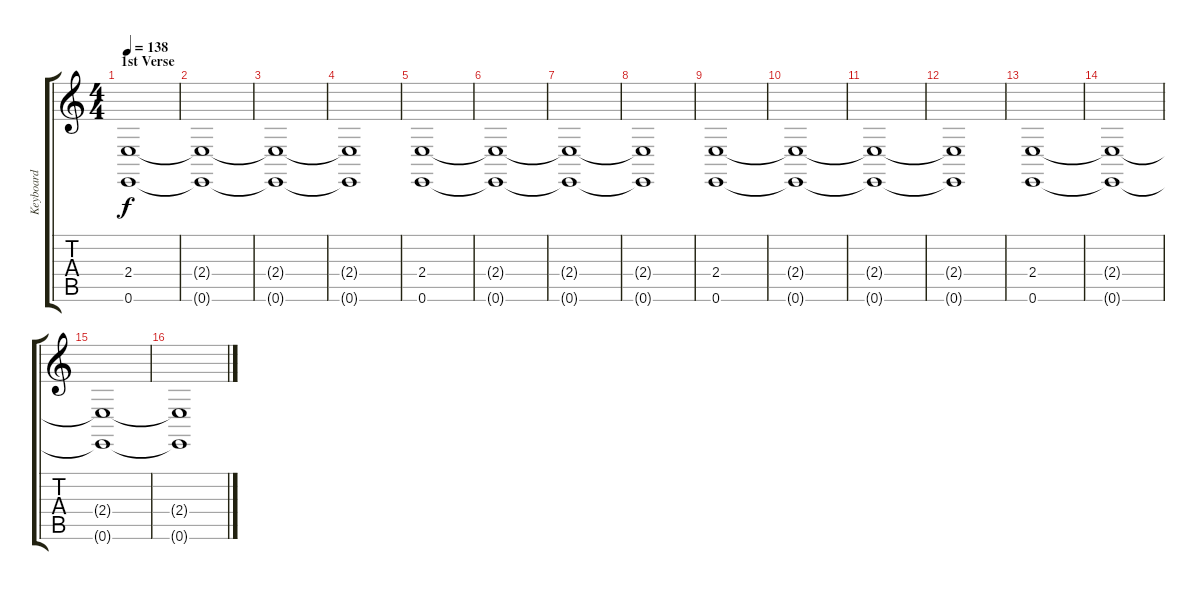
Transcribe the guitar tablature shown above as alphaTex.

\track ("Keyboard" "Keyboard") {instrument choiraahs}
\staff {score tabs}
\tuning (E4 B3 G3 D3 A2 E2) {hide}
\ts (4 4)
\section ("" "1st Verse")
\tempo 138
\clef g2
\ks c
(2.4 0.6).1{dy f} |
(2.4{t} 0.6{t}).1 |
(2.4{t} 0.6{t}).1 |
(2.4{t} 0.6{t}).1 |
(2.4 0.6).1 |
(2.4{t} 0.6{t}).1 |
(2.4{t} 0.6{t}).1 |
(2.4{t} 0.6{t}).1 |
(2.4 0.6).1 |
(2.4{t} 0.6{t}).1 |
(2.4{t} 0.6{t}).1 |
(2.4{t} 0.6{t}).1 |
(2.4 0.6).1 |
(2.4{t} 0.6{t}).1 |
(2.4{t} 0.6{t}).1 |
(2.4{t} 0.6{t}).1
